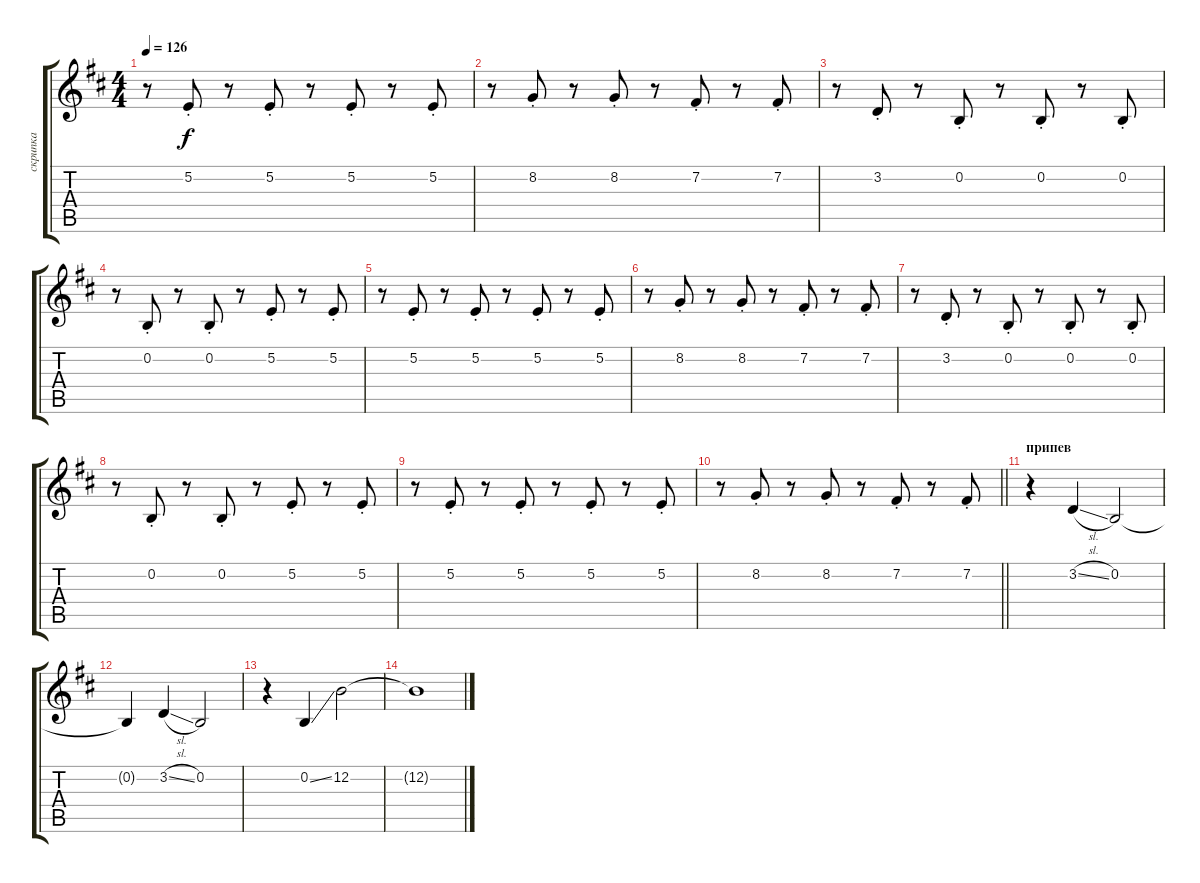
\track ("скрипка" "скрипка") {instrument violin}
\staff {score tabs}
\tuning (E4 B3 G3 D3 A2 E2) {hide}
\ts (4 4)
\tempo 126
\clef g2
\ks d
r.8{dy f} 5.2{st}.8 r.8 5.2{st}.8 r.8 5.2{st}.8 r.8 5.2{st}.8 |
r.8 8.2{st}.8 r.8 8.2{st}.8 r.8 7.2{st}.8 r.8 7.2{st}.8 |
r.8 3.2{st}.8 r.8 0.2{st}.8 r.8 0.2{st}.8 r.8 0.2{st}.8 |
r.8 0.2{st}.8 r.8 0.2{st}.8 r.8 5.2{st}.8 r.8 5.2{st}.8 |
r.8 5.2{st}.8 r.8 5.2{st}.8 r.8 5.2{st}.8 r.8 5.2{st}.8 |
r.8 8.2{st}.8 r.8 8.2{st}.8 r.8 7.2{st}.8 r.8 7.2{st}.8 |
r.8 3.2{st}.8 r.8 0.2{st}.8 r.8 0.2{st}.8 r.8 0.2{st}.8 |
r.8 0.2{st}.8 r.8 0.2{st}.8 r.8 5.2{st}.8 r.8 5.2{st}.8 |
r.8 5.2{st}.8 r.8 5.2{st}.8 r.8 5.2{st}.8 r.8 5.2{st}.8 |
\barLineRight lightlight
r.8 8.2{st}.8 r.8 8.2{st}.8 r.8 7.2{st}.8 r.8 7.2{st}.8 |
\section ("" "припев")
r.4 3.2{sl}.4 0.2.2 |
0.2{t}.4 3.2{sl}.4 0.2.2 |
r.4 0.2{ss}.4 12.2.2 |
12.2{t}.1
